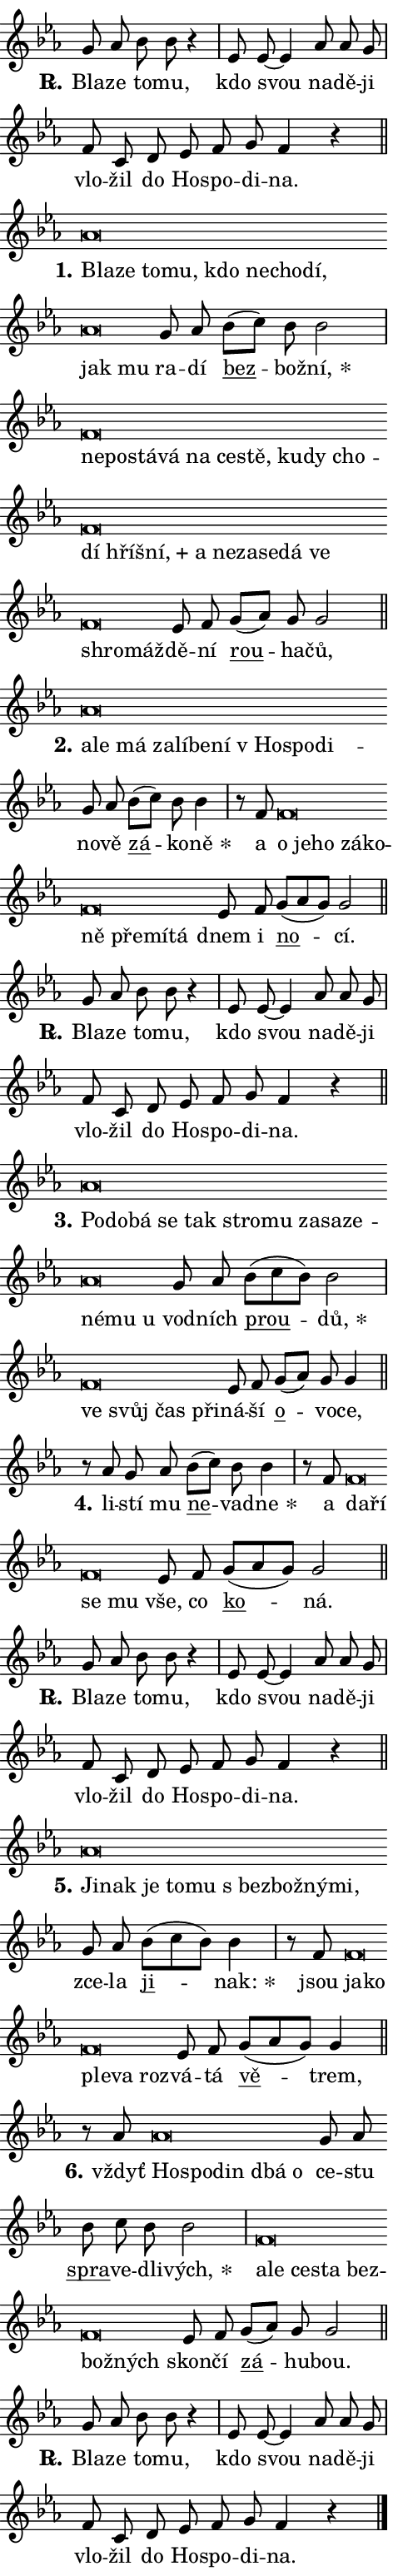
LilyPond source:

\version "2.24.0"
\header { tagline = "" }
\paper {
  indent = 0\cm
  top-margin = 0\cm
  right-margin = 0.13\cm % to fit lyric hyphens
  bottom-margin = 0\cm
  left-margin = 0\cm
  paper-width = 8\cm
  page-breaking = #ly:one-page-breaking
  system-system-spacing.basic-distance = #11
  score-system-spacing.basic-distance = #11
  ragged-last = ##f
}


%% Author: Thomas Morley
%% https://lists.gnu.org/archive/html/lilypond-user/2020-05/msg00002.html
#(define (line-position grob)
"Returns position of @var[grob} in current system:
   @code{'start}, if at first time-step
   @code{'end}, if at last time-step
   @code{'middle} otherwise
"
  (let* ((col (ly:item-get-column grob))
         (ln (ly:grob-object col 'left-neighbor))
         (rn (ly:grob-object col 'right-neighbor))
         (col-to-check-left (if (ly:grob? ln) ln col))
         (col-to-check-right (if (ly:grob? rn) rn col))
         (break-dir-left
           (and
             (ly:grob-property col-to-check-left 'non-musical #f)
             (ly:item-break-dir col-to-check-left)))
         (break-dir-right
           (and
             (ly:grob-property col-to-check-right 'non-musical #f)
             (ly:item-break-dir col-to-check-right))))
        (cond ((eqv? 1 break-dir-left) 'start)
              ((eqv? -1 break-dir-right) 'end)
              (else 'middle))))

#(define (tranparent-at-line-position vctor)
  (lambda (grob)
  "Relying on @code{line-position} select the relevant enry from @var{vctor}.
Used to determine transparency,"
    (case (line-position grob)
      ((end) (not (vector-ref vctor 0)))
      ((middle) (not (vector-ref vctor 1)))
      ((start) (not (vector-ref vctor 2))))))

noteHeadBreakVisibility =
#(define-music-function (break-visibility)(vector?)
"Makes @code{NoteHead}s transparent relying on @var{break-visibility}"
#{
  \override NoteHead.transparent =
    #(tranparent-at-line-position break-visibility)
#})

#(define delete-ledgers-for-transparent-note-heads
  (lambda (grob)
    "Reads whether a @code{NoteHead} is transparent.
If so this @code{NoteHead} is removed from @code{'note-heads} from
@var{grob}, which is supposed to be @code{LedgerLineSpanner}.
As a result ledgers are not printed for this @code{NoteHead}"
    (let* ((nhds-array (ly:grob-object grob 'note-heads))
           (nhds-list
             (if (ly:grob-array? nhds-array)
                 (ly:grob-array->list nhds-array)
                 '()))
           ;; Relies on the transparent-property being done before
           ;; Staff.LedgerLineSpanner.after-line-breaking is executed.
           ;; This is fragile ...
           (to-keep
             (remove
               (lambda (nhd)
                 (ly:grob-property nhd 'transparent #f))
               nhds-list)))
      ;; TODO find a better method to iterate over grob-arrays, similiar
      ;; to filter/remove etc for lists
      ;; For now rebuilt from scratch
      (set! (ly:grob-object grob 'note-heads)  '())
      (for-each
        (lambda (nhd)
          (ly:pointer-group-interface::add-grob grob 'note-heads nhd))
        to-keep))))

squashNotes = {
  \override NoteHead.X-extent = #'(-0.2 . 0.2)
  \override NoteHead.Y-extent = #'(-0.75 . 0)
  \override NoteHead.stencil =
    #(lambda (grob)
       (let ((pos (ly:grob-property grob 'staff-position)))
         (begin
           (if (< pos -7) (display "ERROR: Lower brevis then expected\n") (display ""))
           (if (<= pos -6) ly:text-interface::print ly:note-head::print))))
}
unSquashNotes = {
  \revert NoteHead.X-extent
  \revert NoteHead.Y-extent
  \revert NoteHead.stencil
}

hideNotes = \noteHeadBreakVisibility #begin-of-line-visible
unHideNotes = \noteHeadBreakVisibility #all-visible

% work-around for resetting accidentals
% https://lilypond.org/doc/v2.23/Documentation/notation/displaying-rhythms#unmetered-music
cadenzaMeasure = {
  \cadenzaOff
  \partial 1024 s1024
  \cadenzaOn
}

#(define-markup-command (accent layout props text) (markup?)
  "Underline accented syllable"
  (interpret-markup layout props
    #{\markup \override #'(offset . 4.3) \underline { #text }#}))

responsum = \markup \concat {
  "R" \hspace #-1.05 \path #0.1 #'((moveto 0 0.07) (lineto 0.9 0.8)) \hspace #0.05 "."
}

spaceSize = #0.6828661417322834 % exact space size for TeX Gyre Schola

\layout {
  \context {
    \Staff
    \remove "Time_signature_engraver"
    \override LedgerLineSpanner.after-line-breaking = #delete-ledgers-for-transparent-note-heads
  }
  \context {
    \Lyrics {
      \override LyricSpace.minimum-distance = \spaceSize
      \override LyricText.font-name = #"TeX Gyre Schola"
      \override LyricText.font-size = 1
      \override StanzaNumber.font-name = #"TeX Gyre Schola Bold"
      \override StanzaNumber.font-size = 1
    }
  }
  \context {
    \Score 
    \override NoteHead.text =
      #(lambda (grob) 
        (let ((pos (ly:grob-property grob 'staff-position)))
          #{\markup {
            \combine
              \halign #-0.55 \raise #(if (= pos -6) 0 0.5) \override #'(thickness . 2) \draw-line #'(3.2 . 0)
              \musicglyph "noteheads.sM1"
          }#}))
  }
}

% magnetic-lyrics.ily
%
%   written by
%     Jean Abou Samra <jean@abou-samra.fr>
%     Werner Lemberg <wl@gnu.org>
%
%   adapted by
%     Jiri Hon <jiri.hon@gmail.com>
%
% Version 2022-Apr-15

% https://www.mail-archive.com/lilypond-user@gnu.org/msg149350.html

#(define (Left_hyphen_pointer_engraver context)
   "Collect syllable-hyphen-syllable occurrences in lyrics and store
them in properties.  This engraver only looks to the left.  For
example, if the lyrics input is @code{foo -- bar}, it does the
following.

@itemize @bullet
@item
Set the @code{text} property of the @code{LyricHyphen} grob between
@q{foo} and @q{bar} to @code{foo}.

@item
Set the @code{left-hyphen} property of the @code{LyricText} grob with
text @q{foo} to the @code{LyricHyphen} grob between @q{foo} and
@q{bar}.
@end itemize

Use this auxiliary engraver in combination with the
@code{lyric-@/text::@/apply-@/magnetic-@/offset!} hook."
   (let ((hyphen #f)
         (text #f))
     (make-engraver
      (acknowledgers
       ((lyric-syllable-interface engraver grob source-engraver)
        (set! text grob)))
      (end-acknowledgers
       ((lyric-hyphen-interface engraver grob source-engraver)
        ;(when (not (grob::has-interface grob 'lyric-space-interface))
          (set! hyphen grob)));)
      ((stop-translation-timestep engraver)
       (when (and text hyphen)
         (ly:grob-set-object! text 'left-hyphen hyphen))
       (set! text #f)
       (set! hyphen #f)))))

#(define (lyric-text::apply-magnetic-offset! grob)
   "If the space between two syllables is less than the value in
property @code{LyricText@/.details@/.squash-threshold}, move the right
syllable to the left so that it gets concatenated with the left
syllable.

Use this function as a hook for
@code{LyricText@/.after-@/line-@/breaking} if the
@code{Left_@/hyphen_@/pointer_@/engraver} is active."
   (let ((hyphen (ly:grob-object grob 'left-hyphen #f)))
     (when hyphen
       (let ((left-text (ly:spanner-bound hyphen LEFT)))
         (when (grob::has-interface left-text 'lyric-syllable-interface)
           (let* ((common (ly:grob-common-refpoint grob left-text X))
                  (this-x-ext (ly:grob-extent grob common X))
                  (left-x-ext
                   (begin
                     ;; Trigger magnetism for left-text.
                     (ly:grob-property left-text 'after-line-breaking)
                     (ly:grob-extent left-text common X)))
                  ;; `delta` is the gap width between two syllables.
                  (delta (- (interval-start this-x-ext)
                            (interval-end left-x-ext)))
                  (details (ly:grob-property grob 'details))
                  (threshold (assoc-get 'squash-threshold details 0.2)))
             (when (< delta threshold)
               (let* (;; We have to manipulate the input text so that
                      ;; ligatures crossing syllable boundaries are not
                      ;; disabled.  For languages based on the Latin
                      ;; script this is essentially a beautification.
                      ;; However, for non-Western scripts it can be a
                      ;; necessity.
                      (lt (ly:grob-property left-text 'text))
                      (rt (ly:grob-property grob 'text))
                      (is-space (grob::has-interface hyphen 'lyric-space-interface))
                      (space (if is-space " " ""))
                      (extra-delta (if is-space spaceSize 0))
                      ;; Append new syllable.
                      (ltrt-space (if (and (string? lt) (string? rt))
                                (string-append lt space rt)
                                (make-concat-markup (list lt space rt))))
                      ;; Right-align `ltrt` to the right side.
                      (ltrt-space-markup (grob-interpret-markup
                               grob
                               (make-translate-markup
                                (cons (interval-length this-x-ext) 0)
                                (make-right-align-markup ltrt-space)))))
                 (begin
                   ;; Don't print `left-text`.
                   (ly:grob-set-property! left-text 'stencil #f)
                   ;; Set text and stencil (which holds all collected
                   ;; syllables so far) and shift it to the left.
                   (ly:grob-set-property! grob 'text ltrt-space)
                   (ly:grob-set-property! grob 'stencil ltrt-space-markup)
                   (ly:grob-translate-axis! grob (- (- delta extra-delta)) X))))))))))


#(define (lyric-hyphen::displace-bounds-first grob)
   ;; Make very sure this callback isn't triggered too early.
   (let ((left (ly:spanner-bound grob LEFT))
         (right (ly:spanner-bound grob RIGHT)))
     (ly:grob-property left 'after-line-breaking)
     (ly:grob-property right 'after-line-breaking)
     (ly:lyric-hyphen::print grob)))

squashThreshold = #0.4

\layout {
  \context {
    \Lyrics
    \consists #Left_hyphen_pointer_engraver
    \override LyricText.after-line-breaking =
      #lyric-text::apply-magnetic-offset!
    \override LyricHyphen.stencil = #lyric-hyphen::displace-bounds-first
    \override LyricText.details.squash-threshold = \squashThreshold
    \override LyricHyphen.minimum-distance = 0
    \override LyricHyphen.minimum-length = \squashThreshold
  }
}

squashText = \override LyricText.details.squash-threshold = 9999
unSquashText = \override LyricText.details.squash-threshold = \squashThreshold

leftText = \override LyricText.self-alignment-X = #LEFT
unLeftText = \revert LyricText.self-alignment-X

starOffset = #(lambda (grob) 
                (let ((x_offset (ly:self-alignment-interface::aligned-on-x-parent grob)))
                  (if (= x_offset 0) 0 (+ x_offset 1.2))))

star = #(define-music-function (syllable)(string?)
"Append star separator at the end of a syllable"
#{
  \once \override LyricText.X-offset = #starOffset
  \lyricmode { \markup {
    #syllable
    \override #'((font-name . "TeX Gyre Schola Bold")) \hspace #0.2 \lower #0.65 \larger "*"
  } }
#})

starAccent = #(define-music-function (syllable)(string?)
"Append star separator at the end of a syllable and make accent"
#{
  \once \override LyricText.X-offset = #starOffset
  \lyricmode { \markup {
    \accent #syllable
    \override #'((font-name . "TeX Gyre Schola Bold")) \hspace #0.2 \lower #0.65 \larger "*"
  } }
#})

breath = #(define-music-function (syllable)(string?)
"Append breathing indicator at the end of a syllable"
#{
  \lyricmode { \markup { #syllable "+" } }
#})

optionalBreath = #(define-music-function (syllable)(string?)
"Append optional breathing indicator at the end of a syllable"
#{
  \lyricmode { \markup { #syllable "(+)" } }
#})


\score {
    <<
        \new Voice = "melody" { \cadenzaOn \key es \major \relative { g'8 as bes bes r4 \cadenzaMeasure \bar "|" es,8 es~ es4 \bar "" as8 as g \cadenzaMeasure \bar "|" f c \bar "" d es \bar "" f g f4 r \cadenzaMeasure \bar "||" \break } }
        \new Lyrics \lyricsto "melody" { \lyricmode { \set stanza = \responsum
Bla -- ze to -- mu, kdo svou na -- dě -- ji vlo -- žil do Ho -- spo -- di -- na. } }
    >>
    \layout {}
}

\score {
    <<
        \new Voice = "melody" { \cadenzaOn \key es \major \relative { \squashNotes as'\breve*1/16 \hideNotes \breve*1/16 \bar "" \breve*1/16 \bar "" \breve*1/16 \bar "" \breve*1/16 \bar "" \breve*1/16 \bar "" \breve*1/16 \bar "" \breve*1/16 \bar "" \breve*1/16 \breve*1/16 \bar "" \unHideNotes \unSquashNotes g8 as \bar "" bes[( c)] bes bes2 \cadenzaMeasure \bar "|" \squashNotes f\breve*1/16 \hideNotes \breve*1/16 \bar "" \breve*1/16 \bar "" \breve*1/16 \bar "" \breve*1/16 \bar "" \breve*1/16 \bar "" \breve*1/16 \bar "" \breve*1/16 \bar "" \breve*1/16 \bar "" \breve*1/16 \bar "" \breve*1/16 \bar "" \breve*1/16 \bar "" \breve*1/16 \bar "" \breve*1/16 \bar "" \breve*1/16 \bar "" \breve*1/16 \bar "" \breve*1/16 \bar "" \breve*1/16 \bar "" \breve*1/16 \bar "" \breve*1/16 \breve*1/16 \bar "" \unHideNotes \unSquashNotes es8 f \bar "" g[( as)] g g2 \cadenzaMeasure \bar "||" \break } }
        \new Lyrics \lyricsto "melody" { \lyricmode { \set stanza = "1."
\leftText Bla -- \squashText ze to -- mu, kdo ne -- cho -- dí, jak mu \unLeftText \unSquashText ra -- dí \markup \accent bez -- bož -- \star ní, \leftText ne -- \squashText po -- stá -- vá na ce -- stě, ku -- dy cho -- dí hří -- \breath "šní," a ne -- za -- se -- dá ve shro -- máž -- \unLeftText \unSquashText dě -- ní \markup \accent rou -- ha -- čů, } }
    >>
    \layout {}
}

\score {
    <<
        \new Voice = "melody" { \cadenzaOn \key es \major \relative { \squashNotes as'\breve*1/16 \hideNotes \breve*1/16 \bar "" \breve*1/16 \bar "" \breve*1/16 \bar "" \breve*1/16 \bar "" \breve*1/16 \bar "" \breve*1/16 \bar "" \breve*1/16 \bar "" \breve*1/16 \breve*1/16 \bar "" \unHideNotes \unSquashNotes g8 as \bar "" bes[( c)] bes bes4 \cadenzaMeasure \bar "|" r8 f8 \squashNotes f\breve*1/16 \hideNotes \breve*1/16 \bar "" \breve*1/16 \bar "" \breve*1/16 \bar "" \breve*1/16 \bar "" \breve*1/16 \bar "" \breve*1/16 \bar "" \breve*1/16 \breve*1/16 \bar "" \unHideNotes \unSquashNotes es8 f \bar "" g[( as g)] g2 \cadenzaMeasure \bar "||" \break } }
        \new Lyrics \lyricsto "melody" { \lyricmode { \set stanza = "2."
\leftText a -- \squashText le má za -- lí -- be -- ní "v Ho" -- spo -- di -- \unLeftText \unSquashText no -- vě \markup \accent zá -- ko -- \star ně a \leftText o \squashText je -- ho zá -- ko -- ně pře -- mí -- tá \unLeftText \unSquashText dnem i \markup \accent no -- cí. } }
    >>
    \layout {}
}

\score {
    <<
        \new Voice = "melody" { \cadenzaOn \key es \major \relative { g'8 as bes bes r4 \cadenzaMeasure \bar "|" es,8 es~ es4 \bar "" as8 as g \cadenzaMeasure \bar "|" f c \bar "" d es \bar "" f g f4 r \cadenzaMeasure \bar "||" \break } }
        \new Lyrics \lyricsto "melody" { \lyricmode { \set stanza = \responsum
Bla -- ze to -- mu, kdo svou na -- dě -- ji vlo -- žil do Ho -- spo -- di -- na. } }
    >>
    \layout {}
}

\score {
    <<
        \new Voice = "melody" { \cadenzaOn \key es \major \relative { \squashNotes as'\breve*1/16 \hideNotes \breve*1/16 \bar "" \breve*1/16 \bar "" \breve*1/16 \bar "" \breve*1/16 \bar "" \breve*1/16 \bar "" \breve*1/16 \bar "" \breve*1/16 \bar "" \breve*1/16 \bar "" \breve*1/16 \bar "" \breve*1/16 \bar "" \breve*1/16 \breve*1/16 \bar "" \unHideNotes \unSquashNotes g8 as \bar "" bes[( c bes)] bes2 \cadenzaMeasure \bar "|" \squashNotes f\breve*1/16 \hideNotes \breve*1/16 \bar "" \breve*1/16 \breve*1/16 \bar "" \unHideNotes \unSquashNotes es8 f \bar "" g[( as)] g g4 \cadenzaMeasure \bar "||" \break } }
        \new Lyrics \lyricsto "melody" { \lyricmode { \set stanza = "3."
\leftText Po -- \squashText do -- bá se tak stro -- mu za -- sa -- ze -- né -- mu u \unLeftText \unSquashText vod -- ních \markup \accent prou -- \star dů, \leftText ve \squashText svůj čas při -- \unLeftText \unSquashText ná -- ší \markup \accent o -- vo -- ce, } }
    >>
    \layout {}
}

\score {
    <<
        \new Voice = "melody" { \cadenzaOn \key es \major \relative { r8 as' g as \bar "" bes[( c)] bes bes4 \cadenzaMeasure \bar "|" r8 f8 \squashNotes f\breve*1/16 \hideNotes \breve*1/16 \bar "" \breve*1/16 \breve*1/16 \bar "" \unHideNotes \unSquashNotes es8 f \bar "" g[( as g)] g2 \cadenzaMeasure \bar "||" \break } }
        \new Lyrics \lyricsto "melody" { \lyricmode { \set stanza = "4."
li -- stí mu \markup \accent ne -- vad -- \star ne a \leftText da -- \squashText ří se mu \unLeftText \unSquashText vše, co \markup \accent ko -- ná. } }
    >>
    \layout {}
}

\score {
    <<
        \new Voice = "melody" { \cadenzaOn \key es \major \relative { g'8 as bes bes r4 \cadenzaMeasure \bar "|" es,8 es~ es4 \bar "" as8 as g \cadenzaMeasure \bar "|" f c \bar "" d es \bar "" f g f4 r \cadenzaMeasure \bar "||" \break } }
        \new Lyrics \lyricsto "melody" { \lyricmode { \set stanza = \responsum
Bla -- ze to -- mu, kdo svou na -- dě -- ji vlo -- žil do Ho -- spo -- di -- na. } }
    >>
    \layout {}
}

\score {
    <<
        \new Voice = "melody" { \cadenzaOn \key es \major \relative { \squashNotes as'\breve*1/16 \hideNotes \breve*1/16 \bar "" \breve*1/16 \bar "" \breve*1/16 \bar "" \breve*1/16 \bar "" \breve*1/16 \bar "" \breve*1/16 \bar "" \breve*1/16 \breve*1/16 \bar "" \unHideNotes \unSquashNotes g8 as \bar "" bes[( c bes)] bes4 \cadenzaMeasure \bar "|" r8 f \squashNotes f\breve*1/16 \hideNotes \breve*1/16 \bar "" \breve*1/16 \bar "" \breve*1/16 \breve*1/16 \bar "" \unHideNotes \unSquashNotes es8 f \bar "" g[( as g)] g4 \cadenzaMeasure \bar "||" \break } }
        \new Lyrics \lyricsto "melody" { \lyricmode { \set stanza = "5."
\leftText Ji -- \squashText nak je to -- mu "s bez" -- bož -- ný -- mi, \unLeftText \unSquashText zce -- la \markup \accent ji -- \star nak: jsou \leftText ja -- \squashText ko ple -- va roz -- \unLeftText \unSquashText vá -- tá \markup \accent vě -- trem, } }
    >>
    \layout {}
}

\score {
    <<
        \new Voice = "melody" { \cadenzaOn \key es \major \relative { r8 as' \squashNotes as\breve*1/16 \hideNotes \breve*1/16 \bar "" \breve*1/16 \bar "" \breve*1/16 \breve*1/16 \bar "" \unHideNotes \unSquashNotes g8 as \bar "" bes c bes bes2 \cadenzaMeasure \bar "|" \squashNotes f\breve*1/16 \hideNotes \breve*1/16 \bar "" \breve*1/16 \bar "" \breve*1/16 \bar "" \breve*1/16 \bar "" \breve*1/16 \breve*1/16 \bar "" \unHideNotes \unSquashNotes es8 f \bar "" g[( as)] g g2 \cadenzaMeasure \bar "||" \break } }
        \new Lyrics \lyricsto "melody" { \lyricmode { \set stanza = "6."
vždyť \leftText Ho -- \squashText spo -- din dbá o \unLeftText \unSquashText ce -- stu \markup \accent spra -- ve -- dli -- \star vých, \leftText a -- \squashText le ce -- sta bez -- bož -- ných \unLeftText \unSquashText skon -- čí \markup \accent zá -- hu -- bou. } }
    >>
    \layout {}
}

\score {
    <<
        \new Voice = "melody" { \cadenzaOn \key es \major \relative { g'8 as bes bes r4 \cadenzaMeasure \bar "|" es,8 es~ es4 \bar "" as8 as g \cadenzaMeasure \bar "|" f c \bar "" d es \bar "" f g f4 r \cadenzaMeasure \bar "||" \break } \bar "|." }
        \new Lyrics \lyricsto "melody" { \lyricmode { \set stanza = \responsum
Bla -- ze to -- mu, kdo svou na -- dě -- ji vlo -- žil do Ho -- spo -- di -- na. } }
    >>
    \layout {}
}
